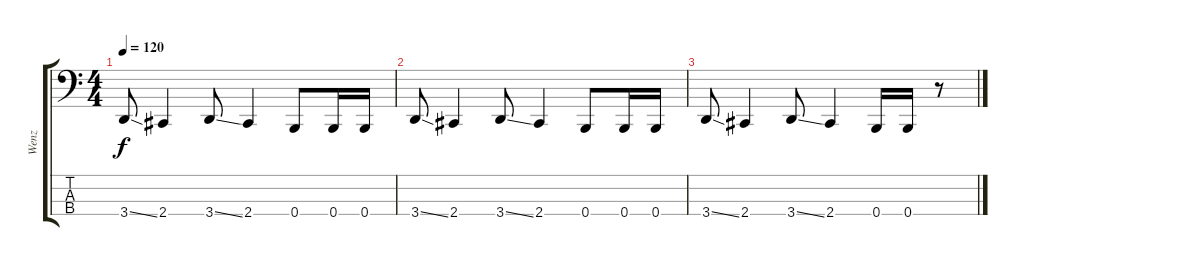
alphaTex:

\track ("Wenz" "Wenz") {instrument electricbasspick}
\staff {score tabs}
\tuning (E2 B1 Gb1 B0) {hide}
\ts (4 4)
\tempo 120
\clef f4
\ks c
3.4{ss}.8{dy f} 2.4.4 3.4{ss}.8 2.4.4 0.4.8 0.4.16 0.4.16 |
3.4{ss}.8 2.4.4 3.4{ss}.8 2.4.4 0.4.8 0.4.16 0.4.16 |
3.4{ss}.8 2.4.4 3.4{ss}.8 2.4.4 0.4.16 0.4.16 r.8
